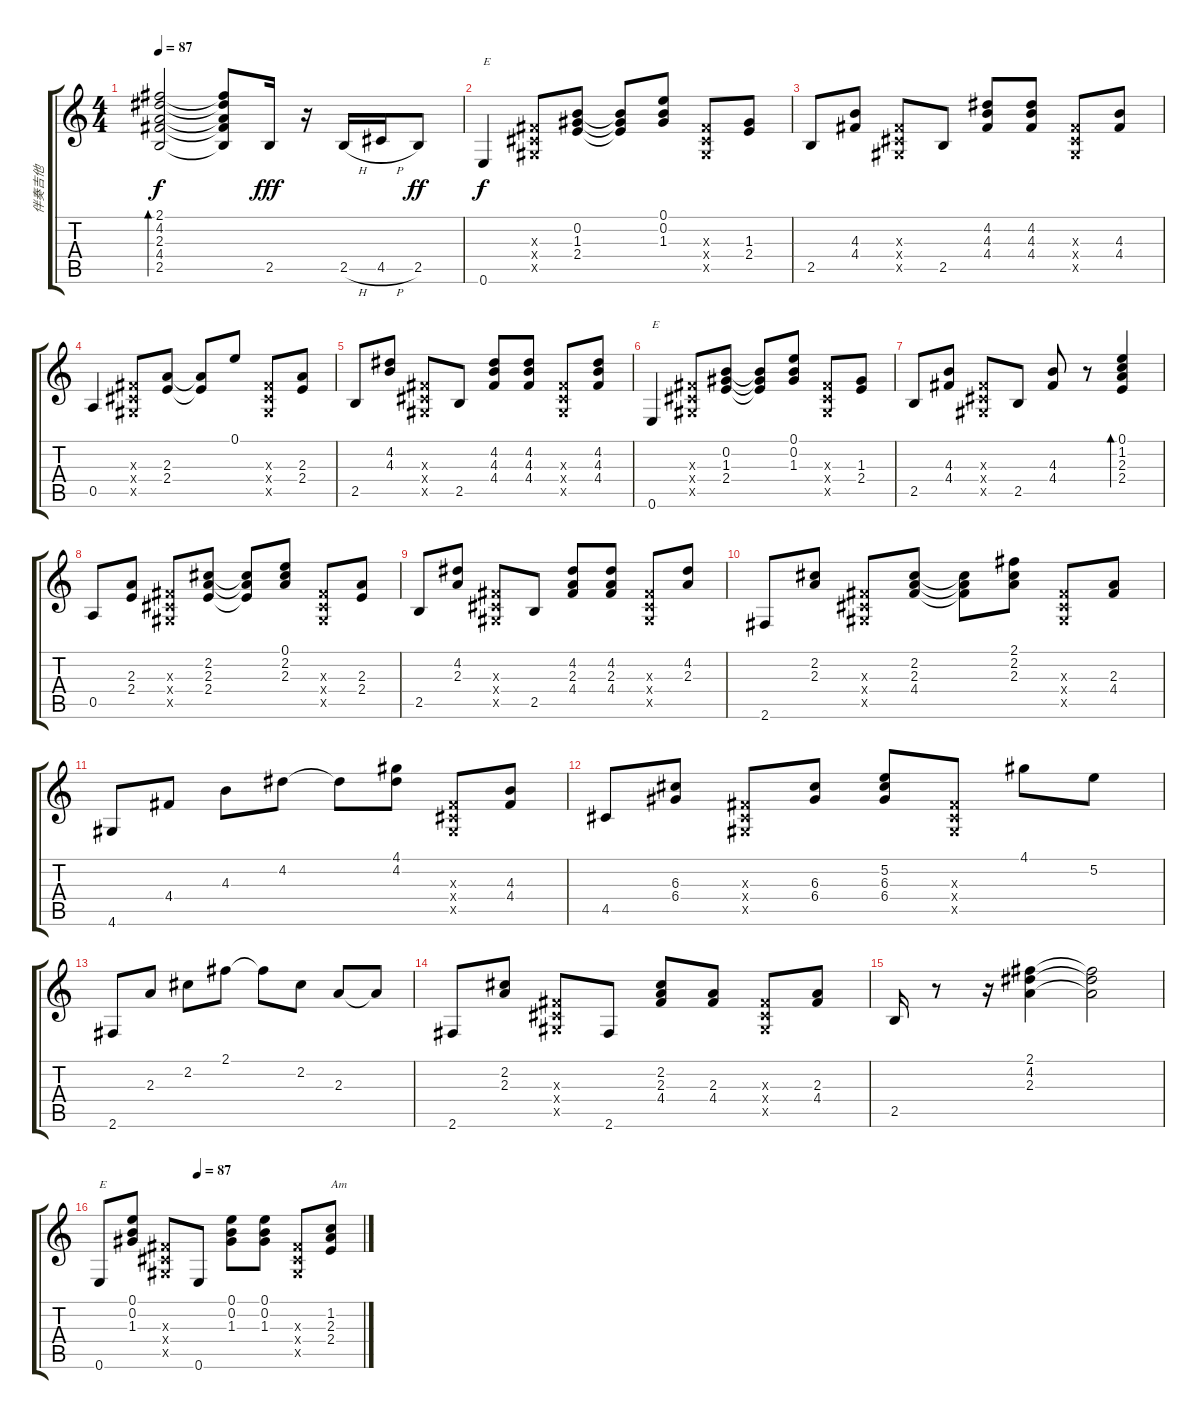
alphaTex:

\track ("伴奏吉他" "伴奏吉他") {instrument acousticguitarsteel}
\staff {score tabs}
\tuning (E4 B3 G3 D3 A2 E2) {hide}
\ts (4 4)
\tempo 87
\clef g2
\ks c
(2.1 4.2 2.3 4.4 2.5).2{bd 240 dy f} (2.1{t} 4.2{t} 2.3{t} 4.4{t} 2.5{t}).8 2.5.16{dy fff} r.16 2.5{h}.16 4.5{h}.16 2.5.8{dy ff} |
0.6.4{txt "E" dy f} (-1.3{x} -1.4{x} -1.5{x}).8 (0.2 1.3 2.4).8 (0.2{t} 1.3{t} 2.4{t}).8 (0.1 0.2 1.3).8 (-1.3{x} -1.4{x} -1.5{x}).8 (1.3 2.4).8 |
2.5.8 (4.3 4.4).8 (-1.3{x} -1.4{x} -1.5{x}).8 2.5.8 (4.2 4.3 4.4).8 (4.2 4.3 4.4).8 (-1.3{x} -1.4{x} -1.5{x}).8 (4.3 4.4).8 |
0.5.4 (-1.3{x} -1.4{x} -1.5{x}).8 (2.3 2.4).8 (2.3{t} 2.4{t}).8 0.1.8 (-1.3{x} -1.4{x} -1.5{x}).8 (2.3 2.4).8 |
2.5.8 (4.2 4.3).8 (-1.3{x} -1.4{x} -1.5{x}).8 2.5.8 (4.2 4.3 4.4).8 (4.2 4.3 4.4).8 (-1.3{x} -1.4{x} -1.5{x}).8 (4.2 4.3 4.4).8 |
0.6.4{txt "E"} (-1.3{x} -1.4{x} -1.5{x}).8 (0.2 1.3 2.4).8 (0.2{t} 1.3{t} 2.4{t}).8 (0.1 0.2 1.3).8 (-1.3{x} -1.4{x} -1.5{x}).8 (1.3 2.4).8 |
2.5.8 (4.3 4.4).8 (-1.3{x} -1.4{x} -1.5{x}).8 2.5.8 (4.3 4.4).8 r.8 (0.1 1.2 2.3 2.4).4{bd 240} |
0.5.8 (2.3 2.4).8 (-1.3{x} -1.4{x} -1.5{x}).8 (2.2 2.3 2.4).8 (2.2{t} 2.3{t} 2.4{t}).8 (0.1 2.2 2.3).8 (-1.3{x} -1.4{x} -1.5{x}).8 (2.3 2.4).8 |
2.5.8 (4.2 2.3).8 (-1.3{x} -1.4{x} -1.5{x}).8 2.5.8 (4.2 2.3 4.4).8 (4.2 2.3 4.4).8 (-1.3{x} -1.4{x} -1.5{x}).8 (4.2 2.3).8 |
2.6.8 (2.2 2.3).8 (-1.3{x} -1.4{x} -1.5{x}).8 (2.2 2.3 4.4).8 (2.2{t} 2.3{t} 4.4{t}).8 (2.1 2.2 2.3).8 (-1.3{x} -1.4{x} -1.5{x}).8 (2.3 4.4).8 |
4.6.8 4.4.8 4.3.8 4.2.8 4.2{t}.8 (4.1 4.2).8 (-1.3{x} -1.4{x} -1.5{x}).8 (4.3 4.4).8 |
4.5.8 (6.3 6.4).8 (-1.3{x} -1.4{x} -1.5{x}).8 (6.3 6.4).8 (5.2 6.3 6.4).8 (-1.3{x} -1.4{x} -1.5{x}).8 4.1.8 5.2.8 |
2.6.8 2.3.8 2.2.8 2.1.8 2.1{t}.8 2.2.8 2.3.8 2.3{t}.8 |
2.6.8 (2.2 2.3).8 (-1.3{x} -1.4{x} -1.5{x}).8 2.6.8 (2.2 2.3 4.4).8 (2.3 4.4).8 (-1.3{x} -1.4{x} -1.5{x}).8 (2.3 4.4).8 |
2.5.16 r.8 r.16 (2.1 4.2 2.3).4 (2.1{t} 4.2{t} 2.3{t}).2 |
\tempo (87 0.375)
0.6.8{txt "E"} (0.1 0.2 1.3).8 (-1.3{x} -1.4{x} -1.5{x}).8 0.6.8 (0.1 0.2 1.3).8 (0.1 0.2 1.3).8 (-1.3{x} -1.4{x} -1.5{x}).8 (1.2 2.3 2.4).8{txt "Am"}
